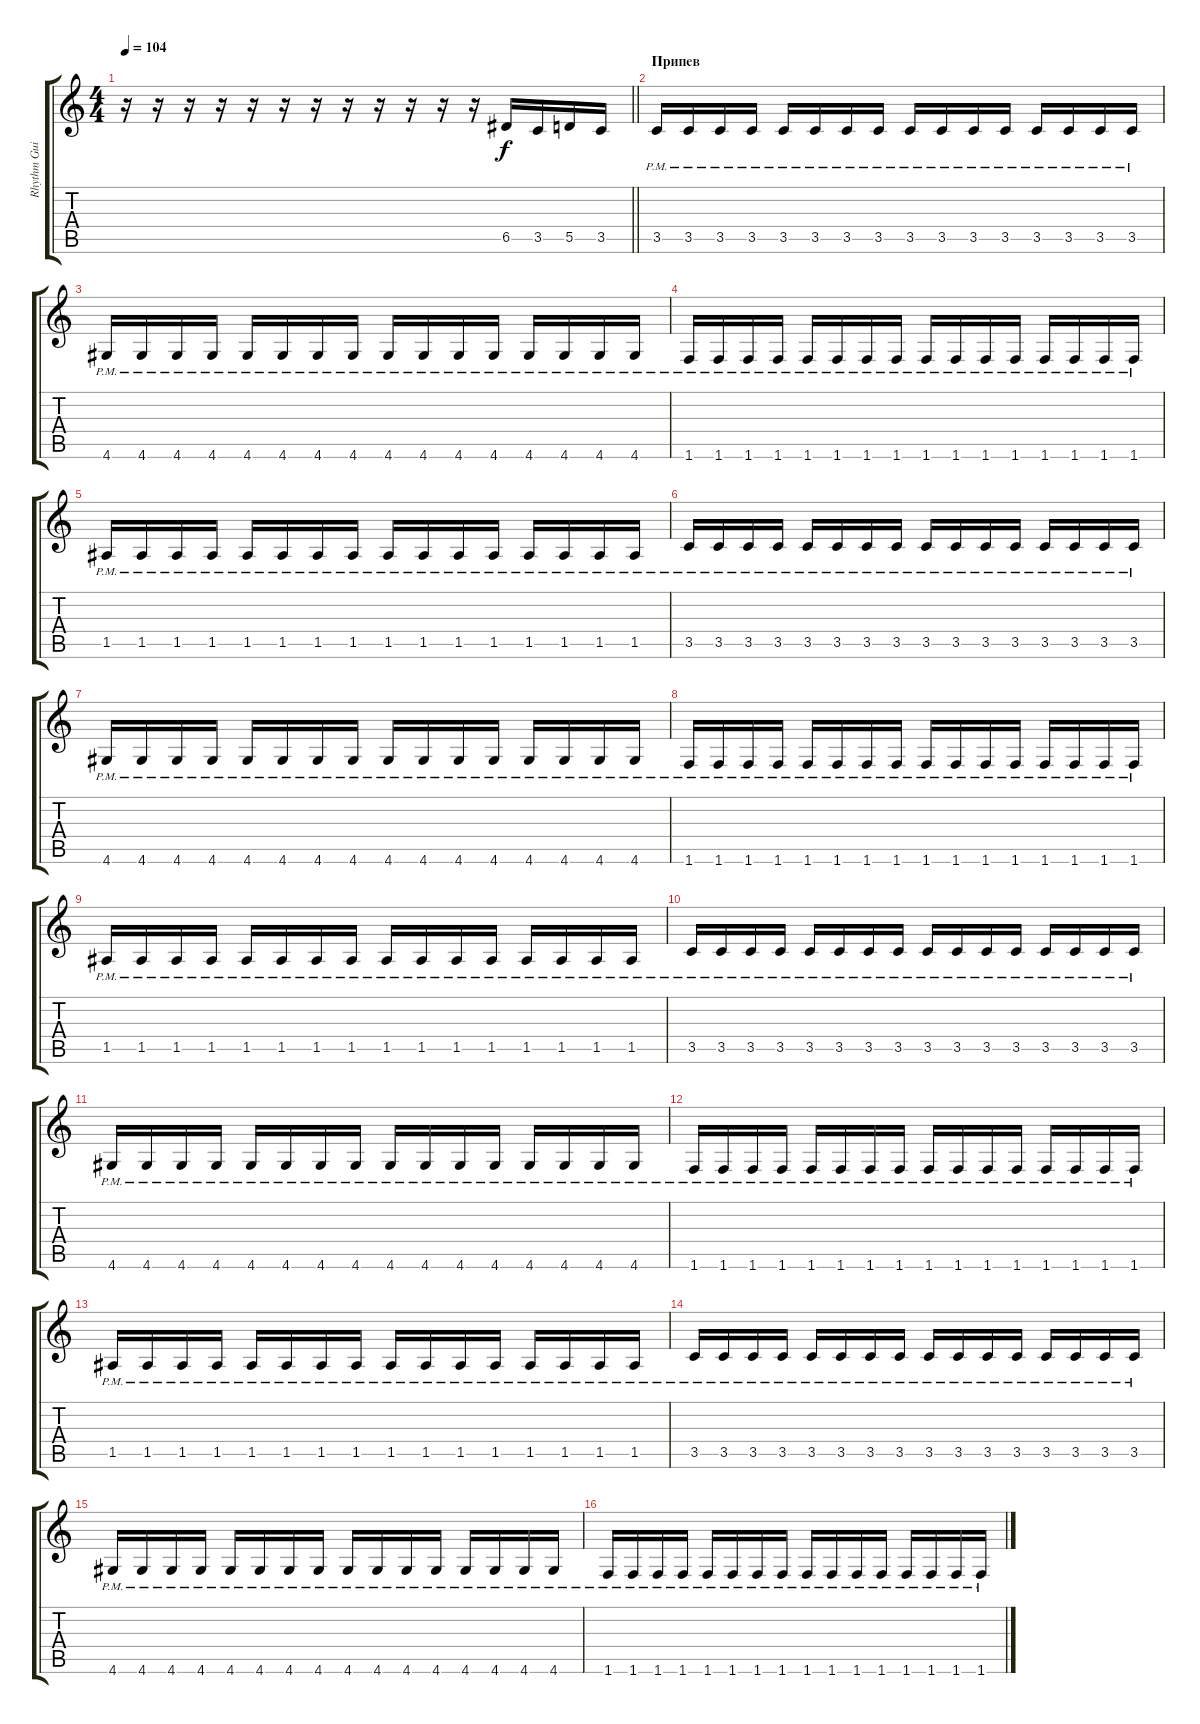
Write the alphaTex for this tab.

\track ("Rhythm Guitar" "Rhythm Gui") {instrument overdrivenguitar}
\staff {score tabs}
\tuning (E4 B3 G3 D3 A2 E2) {hide}
\ts (4 4)
\tempo 104
\clef g2
\barLineRight lightlight
\ks c
r.16{dy f} r.16 r.16 r.16 r.16 r.16 r.16 r.16 r.16 r.16 r.16 r.16 6.5.16 3.5.16 5.5.16 3.5.16 |
\section ("" "Припев")
3.5{pm}.16 3.5{pm}.16 3.5{pm}.16 3.5{pm}.16 3.5{pm}.16 3.5{pm}.16 3.5{pm}.16 3.5{pm}.16 3.5{pm}.16 3.5{pm}.16 3.5{pm}.16 3.5{pm}.16 3.5{pm}.16 3.5{pm}.16 3.5{pm}.16 3.5{pm}.16 |
4.6{pm}.16 4.6{pm}.16 4.6{pm}.16 4.6{pm}.16 4.6{pm}.16 4.6{pm}.16 4.6{pm}.16 4.6{pm}.16 4.6{pm}.16 4.6{pm}.16 4.6{pm}.16 4.6{pm}.16 4.6{pm}.16 4.6{pm}.16 4.6{pm}.16 4.6{pm}.16 |
1.6{pm}.16 1.6{pm}.16 1.6{pm}.16 1.6{pm}.16 1.6{pm}.16 1.6{pm}.16 1.6{pm}.16 1.6{pm}.16 1.6{pm}.16 1.6{pm}.16 1.6{pm}.16 1.6{pm}.16 1.6{pm}.16 1.6{pm}.16 1.6{pm}.16 1.6{pm}.16 |
1.5{pm}.16 1.5{pm}.16 1.5{pm}.16 1.5{pm}.16 1.5{pm}.16 1.5{pm}.16 1.5{pm}.16 1.5{pm}.16 1.5{pm}.16 1.5{pm}.16 1.5{pm}.16 1.5{pm}.16 1.5{pm}.16 1.5{pm}.16 1.5{pm}.16 1.5{pm}.16 |
3.5{pm}.16 3.5{pm}.16 3.5{pm}.16 3.5{pm}.16 3.5{pm}.16 3.5{pm}.16 3.5{pm}.16 3.5{pm}.16 3.5{pm}.16 3.5{pm}.16 3.5{pm}.16 3.5{pm}.16 3.5{pm}.16 3.5{pm}.16 3.5{pm}.16 3.5{pm}.16 |
4.6{pm}.16 4.6{pm}.16 4.6{pm}.16 4.6{pm}.16 4.6{pm}.16 4.6{pm}.16 4.6{pm}.16 4.6{pm}.16 4.6{pm}.16 4.6{pm}.16 4.6{pm}.16 4.6{pm}.16 4.6{pm}.16 4.6{pm}.16 4.6{pm}.16 4.6{pm}.16 |
1.6{pm}.16 1.6{pm}.16 1.6{pm}.16 1.6{pm}.16 1.6{pm}.16 1.6{pm}.16 1.6{pm}.16 1.6{pm}.16 1.6{pm}.16 1.6{pm}.16 1.6{pm}.16 1.6{pm}.16 1.6{pm}.16 1.6{pm}.16 1.6{pm}.16 1.6{pm}.16 |
1.5{pm}.16 1.5{pm}.16 1.5{pm}.16 1.5{pm}.16 1.5{pm}.16 1.5{pm}.16 1.5{pm}.16 1.5{pm}.16 1.5{pm}.16 1.5{pm}.16 1.5{pm}.16 1.5{pm}.16 1.5{pm}.16 1.5{pm}.16 1.5{pm}.16 1.5{pm}.16 |
3.5{pm}.16 3.5{pm}.16 3.5{pm}.16 3.5{pm}.16 3.5{pm}.16 3.5{pm}.16 3.5{pm}.16 3.5{pm}.16 3.5{pm}.16 3.5{pm}.16 3.5{pm}.16 3.5{pm}.16 3.5{pm}.16 3.5{pm}.16 3.5{pm}.16 3.5{pm}.16 |
4.6{pm}.16 4.6{pm}.16 4.6{pm}.16 4.6{pm}.16 4.6{pm}.16 4.6{pm}.16 4.6{pm}.16 4.6{pm}.16 4.6{pm}.16 4.6{pm}.16 4.6{pm}.16 4.6{pm}.16 4.6{pm}.16 4.6{pm}.16 4.6{pm}.16 4.6{pm}.16 |
1.6{pm}.16 1.6{pm}.16 1.6{pm}.16 1.6{pm}.16 1.6{pm}.16 1.6{pm}.16 1.6{pm}.16 1.6{pm}.16 1.6{pm}.16 1.6{pm}.16 1.6{pm}.16 1.6{pm}.16 1.6{pm}.16 1.6{pm}.16 1.6{pm}.16 1.6{pm}.16 |
1.5{pm}.16 1.5{pm}.16 1.5{pm}.16 1.5{pm}.16 1.5{pm}.16 1.5{pm}.16 1.5{pm}.16 1.5{pm}.16 1.5{pm}.16 1.5{pm}.16 1.5{pm}.16 1.5{pm}.16 1.5{pm}.16 1.5{pm}.16 1.5{pm}.16 1.5{pm}.16 |
3.5{pm}.16 3.5{pm}.16 3.5{pm}.16 3.5{pm}.16 3.5{pm}.16 3.5{pm}.16 3.5{pm}.16 3.5{pm}.16 3.5{pm}.16 3.5{pm}.16 3.5{pm}.16 3.5{pm}.16 3.5{pm}.16 3.5{pm}.16 3.5{pm}.16 3.5{pm}.16 |
4.6{pm}.16 4.6{pm}.16 4.6{pm}.16 4.6{pm}.16 4.6{pm}.16 4.6{pm}.16 4.6{pm}.16 4.6{pm}.16 4.6{pm}.16 4.6{pm}.16 4.6{pm}.16 4.6{pm}.16 4.6{pm}.16 4.6{pm}.16 4.6{pm}.16 4.6{pm}.16 |
1.6{pm}.16 1.6{pm}.16 1.6{pm}.16 1.6{pm}.16 1.6{pm}.16 1.6{pm}.16 1.6{pm}.16 1.6{pm}.16 1.6{pm}.16 1.6{pm}.16 1.6{pm}.16 1.6{pm}.16 1.6{pm}.16 1.6{pm}.16 1.6{pm}.16 1.6{pm}.16
